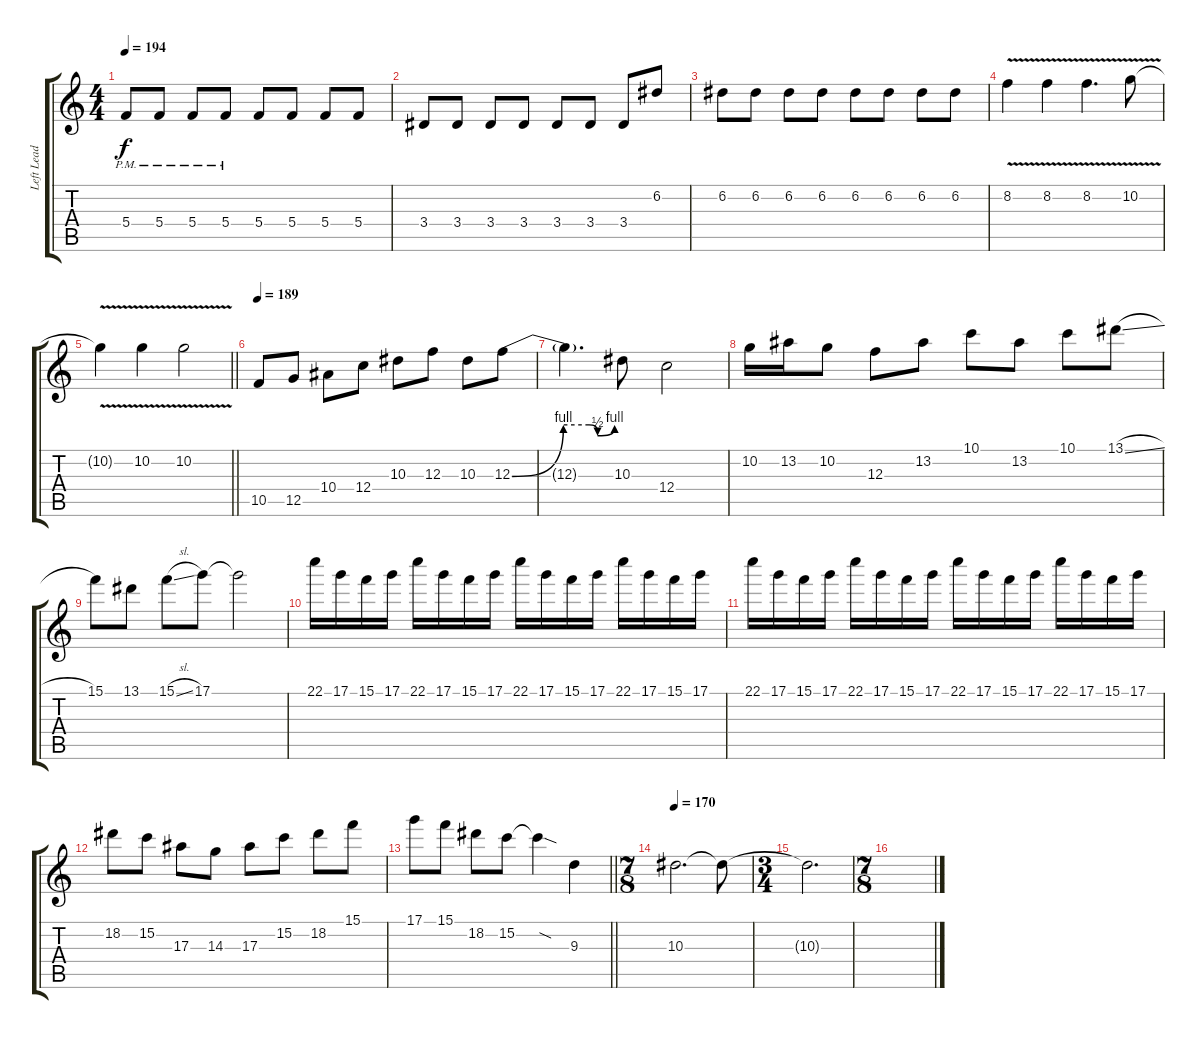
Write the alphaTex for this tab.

\track ("Left Lead 1" "Left Lead ") {instrument distortionguitar}
\staff {score tabs}
\tuning (D4 A3 F3 C3 G2 C2) {hide}
\ts (4 4)
\tempo 194
\clef g2
\ks c
5.4{pm}.8{dy f} 5.4{pm}.8 5.4{pm}.8 5.4{pm}.8 5.4.8 5.4.8 5.4.8 5.4.8 |
3.4.8 3.4.8 3.4.8 3.4.8 3.4.8 3.4.8 3.4.8 6.2.8 |
6.2.8 6.2.8 6.2.8 6.2.8 6.2.8 6.2.8 6.2.8 6.2.8 |
8.2{v}.4 8.2{v}.4 8.2{v}.4{d} 10.2{v}.8 |
\barLineRight lightlight
10.2{t}.4 10.2{v}.4 10.2{v}.2 |
\section ("" "")
\tempo 189
10.5.8 12.5.8 10.4.8 12.4.8 10.3.8 12.3.8 10.3.8 12.3{be (custom 0 0 30 4 45 4 50 2 60 4)}.8 |
12.3{t}.4{d} 10.3.8 12.4.2 |
10.2.16 13.2.16 10.2.8 12.3.8 13.2.8 10.1.8 13.2.8 10.1.8 13.1{sl}.8 |
15.1.8 13.1.8 15.1{sl}.8 17.1.8 17.1{t}.2 |
22.1.16 17.1.16 15.1.16 17.1.16 22.1.16 17.1.16 15.1.16 17.1.16 22.1.16 17.1.16 15.1.16 17.1.16 22.1.16 17.1.16 15.1.16 17.1.16 |
22.1.16 17.1.16 15.1.16 17.1.16 22.1.16 17.1.16 15.1.16 17.1.16 22.1.16 17.1.16 15.1.16 17.1.16 22.1.16 17.1.16 15.1.16 17.1.16 |
18.2.8 15.2.8 17.3.8 14.3.8 17.3.8 15.2.8 18.2.8 15.1.8 |
\barLineRight lightlight
17.1.8 15.1.8 18.2.8 15.2.8 15.2{sod t}.4 9.3.4 |
\ts (7 8)
\section ("" "")
\tempo 170
10.3.2{d} 10.3{t}.8 |
\ts (3 4)
10.3{t}.2{d} |
\ts (7 8)
